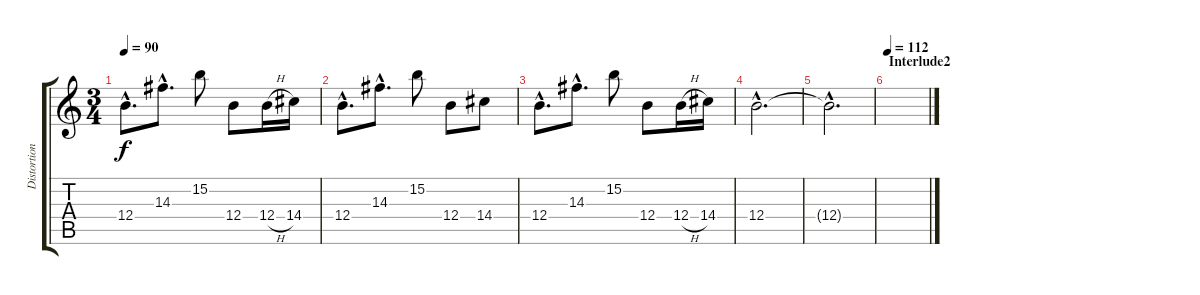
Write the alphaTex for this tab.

\track ("Distortion Guitar2" "Distortion") {instrument distortionguitar}
\staff {score tabs}
\tuning (Db4 Ab3 E3 B2 Gb2 Db2) {hide}
\ts (3 4)
\tempo 90
\clef g2
\ks c
12.4{hac}.8{d dy f} 14.3{hac}.8{d} 15.2.8 12.4.8 12.4{h}.16 14.4.16 |
12.4{hac}.8{d} 14.3{hac}.8{d} 15.2.8 12.4.8 14.4.8 |
12.4{hac}.8{d} 14.3{hac}.8{d} 15.2.8 12.4.8 12.4{h}.16 14.4.16 |
12.4{hac}.2{d} |
12.4{hac t}.2{d} |
\section ("" "Interlude2")
\tempo 112
